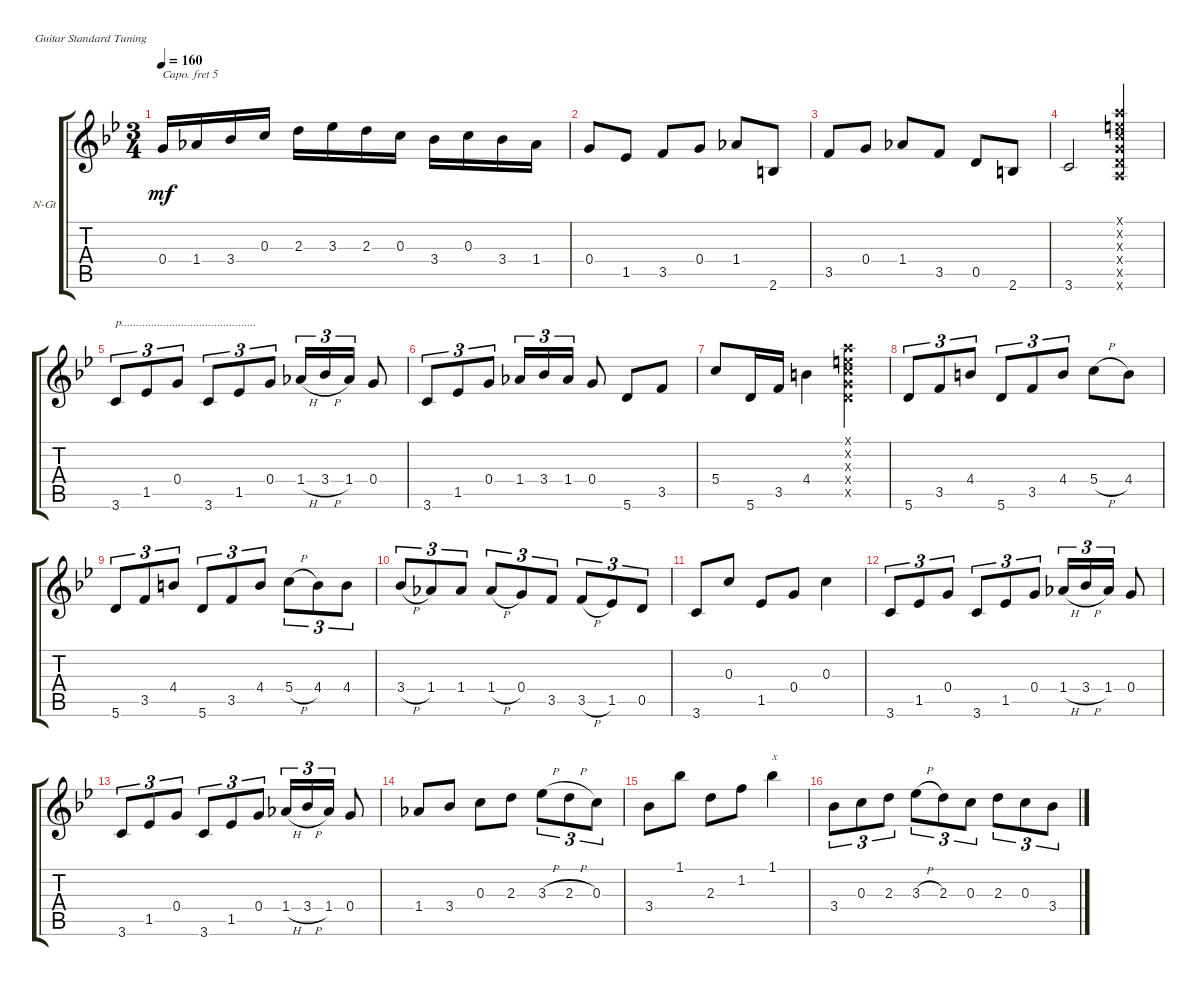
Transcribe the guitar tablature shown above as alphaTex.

\defaultSystemsLayout 4
\bracketExtendMode groupsimilarinstruments
\firstSystemTrackNameOrientation horizontal
\otherSystemsTrackNameOrientation horizontal
\track ("Nylon Guitar" "N-Gt") {instrument acousticguitarnylon}
\staff {score tabs}
\capo 5
\tuning (E4 B3 G3 D3 A2 E2)
\ts (3 4)
\tempo 160
\clef g2
\ks bb
0.4.16{dy mf} 1.4.16 3.4.16 0.3.16 2.3.16 3.3.16 2.3.16 0.3.16 3.4.16 0.3.16 3.4.16 1.4.16 |
0.4.8 1.5.8 3.5.8 0.4.8 1.4.8 2.6.8 |
3.5.8 0.4.8 1.4.8 3.5.8 0.5.8 2.6.8 |
3.6.2 (0.6{x} 0.5{x} 0.4{x} 0.2{x} 0.1{x} 0.3{x}).4 |
3.6.8{tu (3 2) txt "p............................................."} 1.5.8{tu (3 2)} 0.4.8{tu (3 2)} 3.6.8{tu (3 2)} 1.5.8{tu (3 2)} 0.4.8{tu (3 2)} 1.4{h}.16{tu (3 2)} 3.4{h}.16{tu (3 2)} 1.4.16{tu (3 2)} 0.4.8 |
3.6.8{tu (3 2)} 1.5.8{tu (3 2)} 0.4.8{tu (3 2)} 1.4.16{tu (3 2)} 3.4.16{tu (3 2)} 1.4.16{tu (3 2)} 0.4.8 5.6.8 3.5.8 |
5.4.8 5.6.16 3.5.16 4.4.4 (0.4{x} 0.5{x} 0.3{x} 0.2{x} 0.1{x}).4 |
5.6.8{tu (3 2)} 3.5.8{tu (3 2)} 4.4.8{tu (3 2)} 5.6.8{tu (3 2)} 3.5.8{tu (3 2)} 4.4.8{tu (3 2)} 5.4{h}.8 4.4.8 |
5.6.8{tu (3 2)} 3.5.8{tu (3 2)} 4.4.8{tu (3 2)} 5.6.8{tu (3 2)} 3.5.8{tu (3 2)} 4.4.8{tu (3 2)} 5.4{h}.8{tu (3 2)} 4.4.8{tu (3 2)} 4.4.8{tu (3 2)} |
3.4{h}.8{tu (3 2)} 1.4.8{tu (3 2)} 1.4.8{tu (3 2)} 1.4{h}.8{tu (3 2)} 0.4.8{tu (3 2)} 3.5.8{tu (3 2)} 3.5{h}.8{tu (3 2)} 1.5.8{tu (3 2)} 0.5.8{tu (3 2)} |
3.6.8 0.3.8 1.5.8 0.4.8 0.3.4 |
3.6.8{tu (3 2)} 1.5.8{tu (3 2)} 0.4.8{tu (3 2)} 3.6.8{tu (3 2)} 1.5.8{tu (3 2)} 0.4.8{tu (3 2)} 1.4{h}.16{tu (3 2)} 3.4{h}.16{tu (3 2)} 1.4.16{tu (3 2)} 0.4.8 |
3.6.8{tu (3 2)} 1.5.8{tu (3 2)} 0.4.8{tu (3 2)} 3.6.8{tu (3 2)} 1.5.8{tu (3 2)} 0.4.8{tu (3 2)} 1.4{h}.16{tu (3 2)} 3.4{h}.16{tu (3 2)} 1.4.16{tu (3 2)} 0.4.8 |
1.4.8 3.4.8 0.3.8 2.3.8 3.3{h}.8{tu (3 2)} 2.3{h}.8{tu (3 2)} 0.3.8{tu (3 2)} |
3.4.8 1.1.8 2.3.8 1.2.8 1.1.4{txt "x"} |
3.4.8{tu (3 2)} 0.3.8{tu (3 2)} 2.3.8{tu (3 2)} 3.3{h}.8{tu (3 2)} 2.3.8{tu (3 2)} 0.3.8{tu (3 2)} 2.3.8{tu (3 2)} 0.3.8{tu (3 2)} 3.4.8{tu (3 2)}
